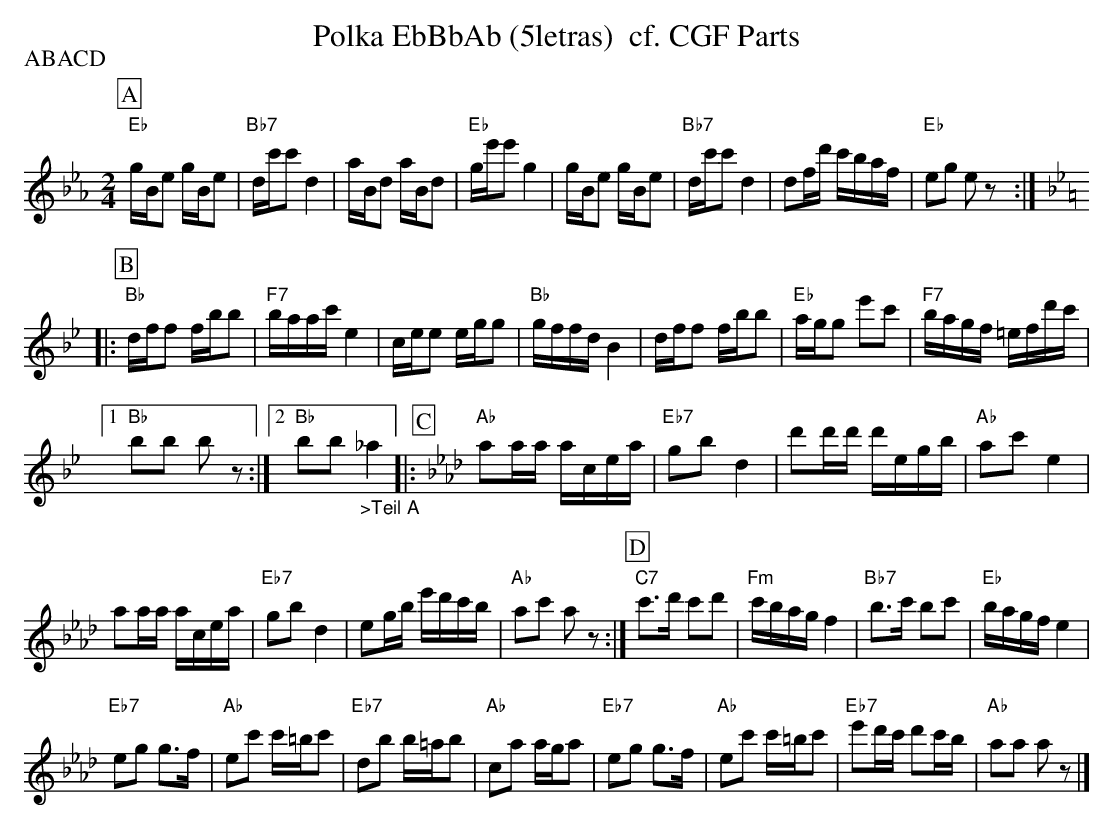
X:1
T:Polka EbBbAb (5letras)  cf. CGF Parts
P:ABACD
M:2/4
L:1/16
K:Ebmaj%%MIDI gchordon
[P:A] "Eb"gBe2 gBe2 | "Bb7"dc'c'2d4 | aBd2 aBd2 | "Eb"ge'e'2 g4 | gBe2 gBe2 | "Bb7"dc'c'2d4 | d2fd' c'baf | "Eb"e2g2 e2z2:: [P:B] [K:Bbmaj]
"Bb"dff2 fbb2 | "F7"baac'e4 | cee2 egg2 | "Bb"gffdB4 | dff2 fbb2 | "Eb"agg2 e'2c'2 | "F7"bagf =efd'c' |1
"Bb"b2b2 b2z2 :|2 "Bb"b2b2"_>Teil A"_a4 |: [P:C] [K:Abmaj] "Ab"a2aa acea | "Eb7"g2b2d4 | d'2d'd' d'egb | "Ab"a2c'2e4 |
a2aa acea | "Eb7"g2b2d4 | e2gb e'd'c'b | "Ab"a2c'2 a2z2 :| [P:D] "C7"c'3d' c'2d'2 | "Fm"c'bagf4 | "Bb7"b3c' b2c'2 | "Eb"bagfe4 |
"Eb7"e2g2 g3f | "Ab"e2c'2 c'=bc'2 | "Eb7"d2b2 b=ab2 | "Ab"c2a2 aga2 | "Eb7"e2g2 g3f | "Ab"e2c'2 c'=bc'2 | "Eb7"e'2d'c' d'2c'b | "Ab"a2a2 a2z2 |]
